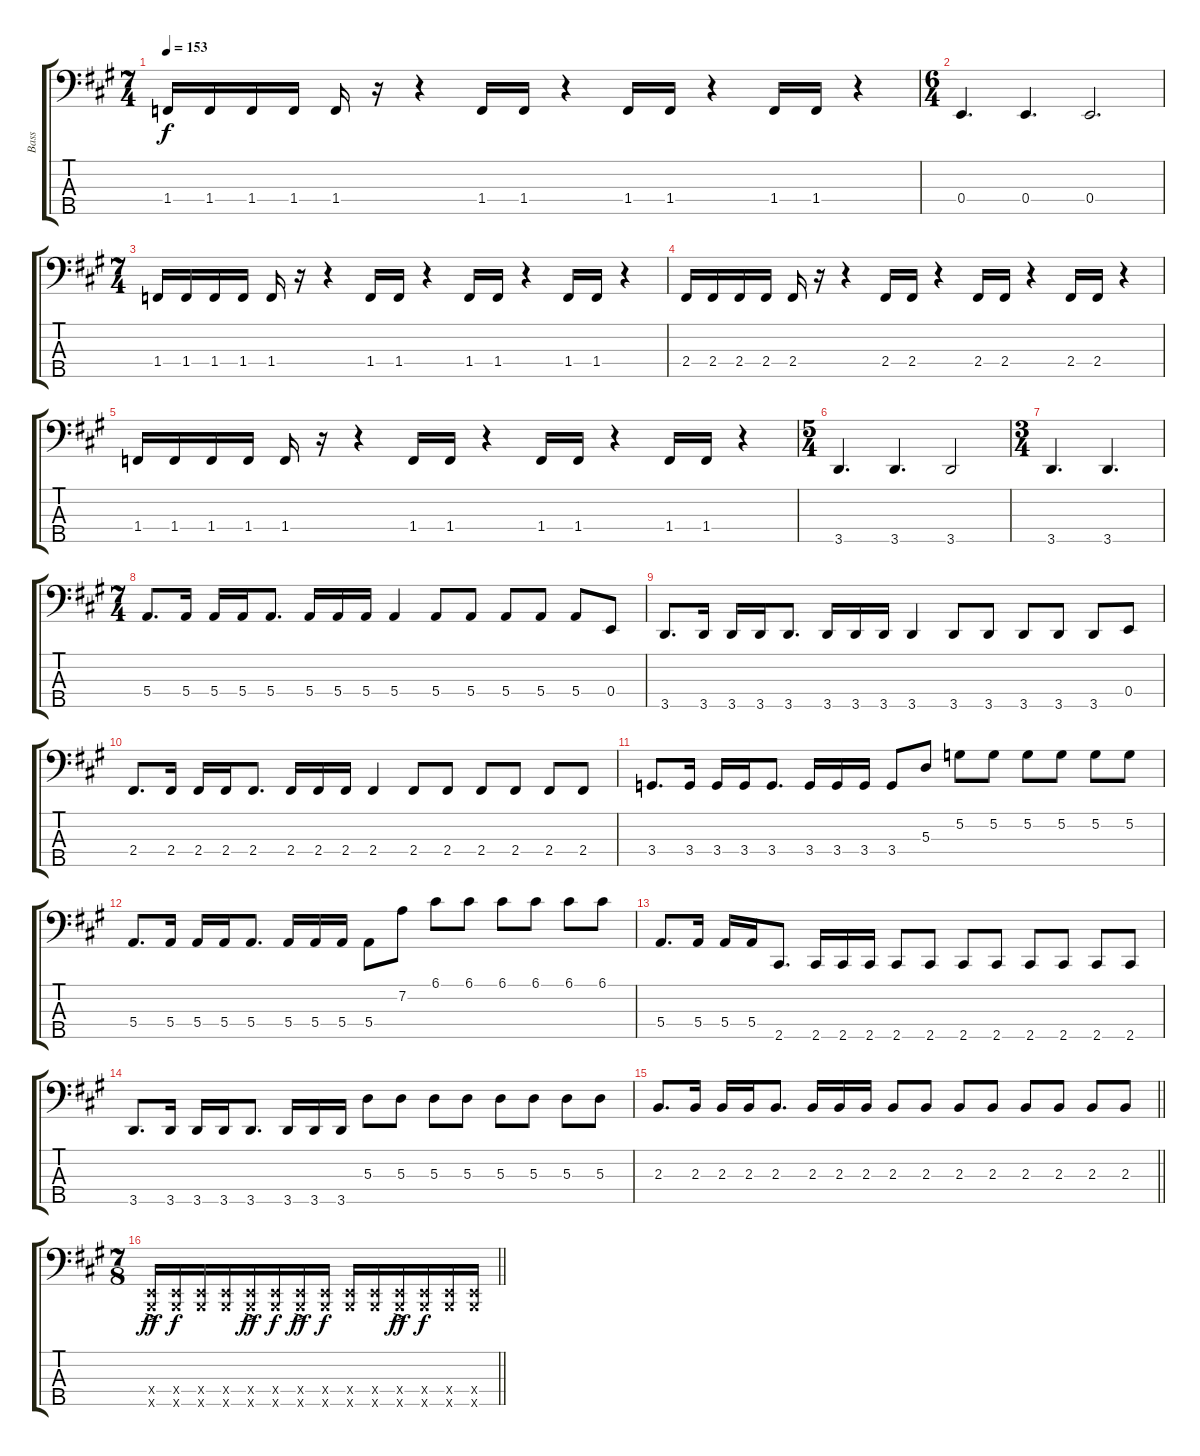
\track ("Bass" "Bass") {instrument electricbassfinger}
\staff {score tabs}
\tuning (G2 D2 A1 E1 B0) {hide}
\ts (7 4)
\tempo 153
\clef f4
\ks a
1.4.16{dy f} 1.4.16 1.4.16 1.4.16 1.4.16 r.16 r.4 1.4.16 1.4.16 r.4 1.4.16 1.4.16 r.4 1.4.16 1.4.16 r.4 |
\ts (6 4)
0.4.4{d} 0.4.4{d} 0.4.2{d} |
\ts (7 4)
1.4.16 1.4.16 1.4.16 1.4.16 1.4.16 r.16 r.4 1.4.16 1.4.16 r.4 1.4.16 1.4.16 r.4 1.4.16 1.4.16 r.4 |
2.4.16 2.4.16 2.4.16 2.4.16 2.4.16 r.16 r.4 2.4.16 2.4.16 r.4 2.4.16 2.4.16 r.4 2.4.16 2.4.16 r.4 |
1.4.16 1.4.16 1.4.16 1.4.16 1.4.16 r.16 r.4 1.4.16 1.4.16 r.4 1.4.16 1.4.16 r.4 1.4.16 1.4.16 r.4 |
\ts (5 4)
3.5.4{d} 3.5.4{d} 3.5.2 |
\ts (3 4)
3.5.4{d} 3.5.4{d} |
\ts (7 4)
5.4.8{d} 5.4.16 5.4.16 5.4.16 5.4.8{d} 5.4.16 5.4.16 5.4.16 5.4.4 5.4.8 5.4.8 5.4.8 5.4.8 5.4.8 0.4.8 |
3.5.8{d} 3.5.16 3.5.16 3.5.16 3.5.8{d} 3.5.16 3.5.16 3.5.16 3.5.4 3.5.8 3.5.8 3.5.8 3.5.8 3.5.8 0.4.8 |
2.4.8{d} 2.4.16 2.4.16 2.4.16 2.4.8{d} 2.4.16 2.4.16 2.4.16 2.4.4 2.4.8 2.4.8 2.4.8 2.4.8 2.4.8 2.4.8 |
3.4.8{d} 3.4.16 3.4.16 3.4.16 3.4.8{d} 3.4.16 3.4.16 3.4.16 3.4.8 5.3.8 5.2.8 5.2.8 5.2.8 5.2.8 5.2.8 5.2.8 |
5.4.8{d} 5.4.16 5.4.16 5.4.16 5.4.8{d} 5.4.16 5.4.16 5.4.16 5.4.8 7.2.8 6.1.8 6.1.8 6.1.8 6.1.8 6.1.8 6.1.8 |
5.4.8{d} 5.4.16 5.4.16 5.4.16 2.5.8{d} 2.5.16 2.5.16 2.5.16 2.5.8 2.5.8 2.5.8 2.5.8 2.5.8 2.5.8 2.5.8 2.5.8 |
3.5.8{d} 3.5.16 3.5.16 3.5.16 3.5.8{d} 3.5.16 3.5.16 3.5.16 5.3.8 5.3.8 5.3.8 5.3.8 5.3.8 5.3.8 5.3.8 5.3.8 |
\barLineRight lightlight
2.3.8{d} 2.3.16 2.3.16 2.3.16 2.3.8{d} 2.3.16 2.3.16 2.3.16 2.3.8 2.3.8 2.3.8 2.3.8 2.3.8 2.3.8 2.3.8 2.3.8 |
\ts (7 8)
\section ("" "")
\barLineRight lightlight
(0.4{x} 0.5{ac x}).16{dy ff} (0.4{x} 0.5{x}).16{dy f} (0.4{x} 0.5{x}).16 (0.4{x} 0.5{x}).16 (0.4{x} 0.5{ac x}).16{dy ff} (0.4{x} 0.5{x}).16{dy f} (0.4{x} 0.5{ac x}).16{dy ff} (0.4{x} 0.5{x}).16{dy f} (0.4{x} 0.5{x}).16 (0.4{x} 0.5{x}).16 (0.4{x} 0.5{ac x}).16{dy ff} (0.4{x} 0.5{x}).16{dy f} (0.4{x} 0.5{x}).16 (0.4{x} 0.5{x}).16
